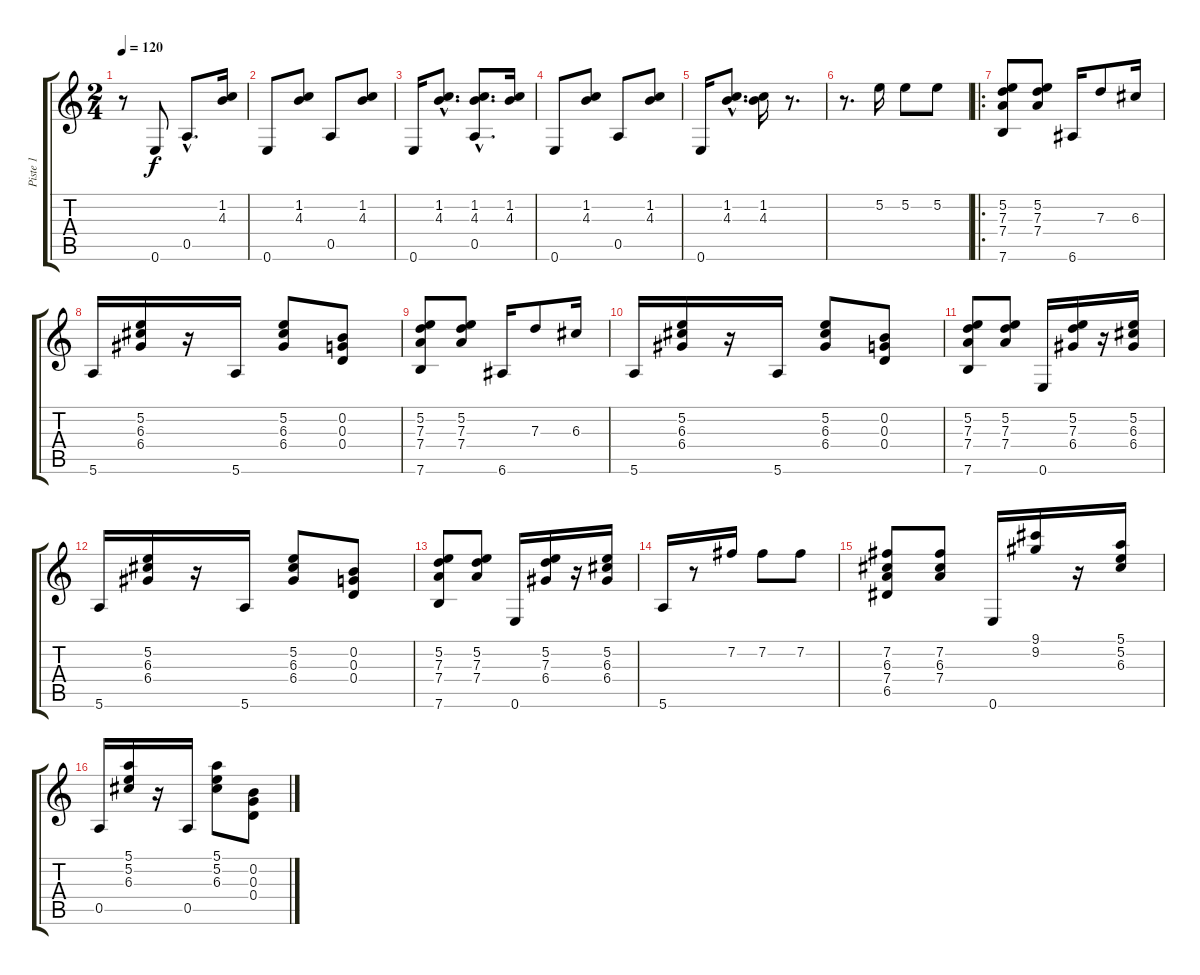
\track ("Piste 1" "Piste 1") {instrument acousticguitarnylon}
\staff {score tabs}
\tuning (E4 B3 G3 D3 A2 E2) {hide}
\ts (2 4)
\tempo 120
\clef g2
\ks c
r.8{dy f instrument acousticguitarnylon} 0.6.8 0.5{hac}.8{d} (1.2 4.3).16 |
0.6.8 (1.2 4.3).8 0.5.8 (1.2 4.3).8 |
0.6.16 (1.2{hac} 4.3{hac}).8{d} (1.2{hac} 4.3{hac} 0.5{hac}).8{d} (1.2 4.3).16 |
0.6.8 (1.2 4.3).8 0.5.8 (1.2 4.3).8 |
0.6.16 (1.2{hac} 4.3{hac}).8{d} (1.2 4.3).16 r.8{d} |
r.8{d} 5.2.16 5.2.8 5.2.8 |
\ro
(5.2 7.3 7.4 7.6).8 (5.2 7.3 7.4).8 6.6.16 7.3.8 6.3.16 |
5.6.16 (5.2 6.3 6.4).16 r.16 5.6.16 (5.2 6.3 6.4).8 (0.2 0.3 0.4).8 |
(5.2 7.3 7.4 7.6).8 (5.2 7.3 7.4).8 6.6.16 7.3.8 6.3.16 |
5.6.16 (5.2 6.3 6.4).16 r.16 5.6.16 (5.2 6.3 6.4).8 (0.2 0.3 0.4).8 |
(5.2 7.3 7.4 7.6).8 (5.2 7.3 7.4).8 0.6.16 (5.2 7.3 6.4).16 r.16 (5.2 6.3 6.4).16 |
5.6.16 (5.2 6.3 6.4).16 r.16 5.6.16 (5.2 6.3 6.4).8 (0.2 0.3 0.4).8 |
(5.2 7.3 7.4 7.6).8 (5.2 7.3 7.4).8 0.6.16 (5.2 7.3 6.4).16 r.16 (5.2 6.3 6.4).16 |
5.6.16 r.8 7.2.16 7.2.8 7.2.8 |
(7.2 6.3 7.4 6.5).8 (7.2 6.3 7.4).8 0.6.16 (9.1 9.2).16 r.16 (5.1 5.2 6.3).16 |
0.5.16 (5.1 5.2 6.3).16 r.16 0.5.16 (5.1 5.2 6.3).8 (0.2 0.3 0.4).8
